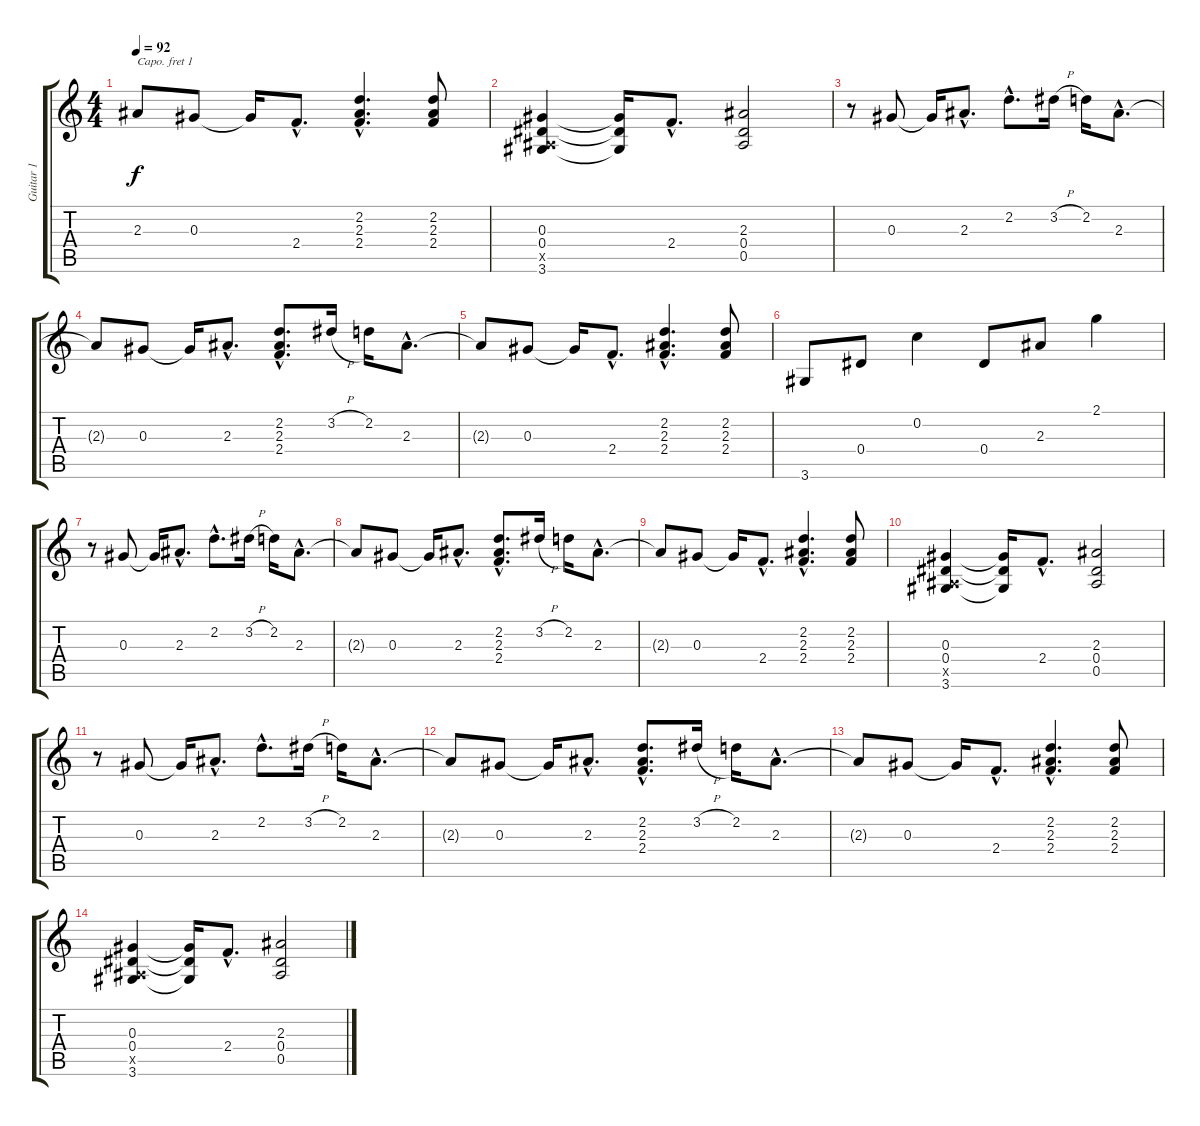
\track ("Guitar 1" "Guitar 1") {instrument overdrivenguitar}
\staff {score tabs}
\capo 1
\tuning (E4 B3 G3 D3 A2 E2) {hide}
\ts (4 4)
\tempo 92
\clef g2
\ks c
2.3{t}.8{dy f} 0.3.8 0.3{t}.16 2.4{hac}.8{d} (2.2{hac} 2.3{hac} 2.4{hac}).4{d} (2.2 2.3 2.4).8 |
(0.3 0.4 0.5{x} 3.6).4 (0.3{t} 0.4{t} 3.6{t}).16 2.4{hac}.8{d} (2.3 0.4 0.5).2 |
r.8 0.3.8 0.3{t}.16 2.3{hac}.8{d} 2.2{hac}.8{d} 3.2{h}.16 2.2.16 2.3{hac}.8{d} |
2.3{t}.8 0.3.8 0.3{t}.16 2.3{hac}.8{d} (2.2{hac} 2.3{hac} 2.4{hac}).8{d} 3.2{h}.16 2.2.16 2.3{hac}.8{d} |
2.3{t}.8 0.3.8 0.3{t}.16 2.4{hac}.8{d} (2.2{hac} 2.3{hac} 2.4{hac}).4{d} (2.2 2.3 2.4).8 |
3.6.8 0.4.8 0.2.4 0.4.8 2.3.8 2.1.4 |
r.8 0.3.8 0.3{t}.16 2.3{hac}.8{d} 2.2{hac}.8{d} 3.2{h}.16 2.2.16 2.3{hac}.8{d} |
2.3{t}.8 0.3.8 0.3{t}.16 2.3{hac}.8{d} (2.2{hac} 2.3{hac} 2.4{hac}).8{d} 3.2{h}.16 2.2.16 2.3{hac}.8{d} |
2.3{t}.8 0.3.8 0.3{t}.16 2.4{hac}.8{d} (2.2{hac} 2.3{hac} 2.4{hac}).4{d} (2.2 2.3 2.4).8 |
(0.3 0.4 0.5{x} 3.6).4 (0.3{t} 0.4{t} 3.6{t}).16 2.4{hac}.8{d} (2.3 0.4 0.5).2 |
r.8 0.3.8 0.3{t}.16 2.3{hac}.8{d} 2.2{hac}.8{d} 3.2{h}.16 2.2.16 2.3{hac}.8{d} |
2.3{t}.8 0.3.8 0.3{t}.16 2.3{hac}.8{d} (2.2{hac} 2.3{hac} 2.4{hac}).8{d} 3.2{h}.16 2.2.16 2.3{hac}.8{d} |
2.3{t}.8{volume 0} 0.3.8 0.3{t}.16 2.4{hac}.8{d} (2.2{hac} 2.3{hac} 2.4{hac}).4{d} (2.2 2.3 2.4).8 |
(0.3 0.4 0.5{x} 3.6).4 (0.3{t} 0.4{t} 3.6{t}).16 2.4{hac}.8{d} (2.3 0.4 0.5).2
